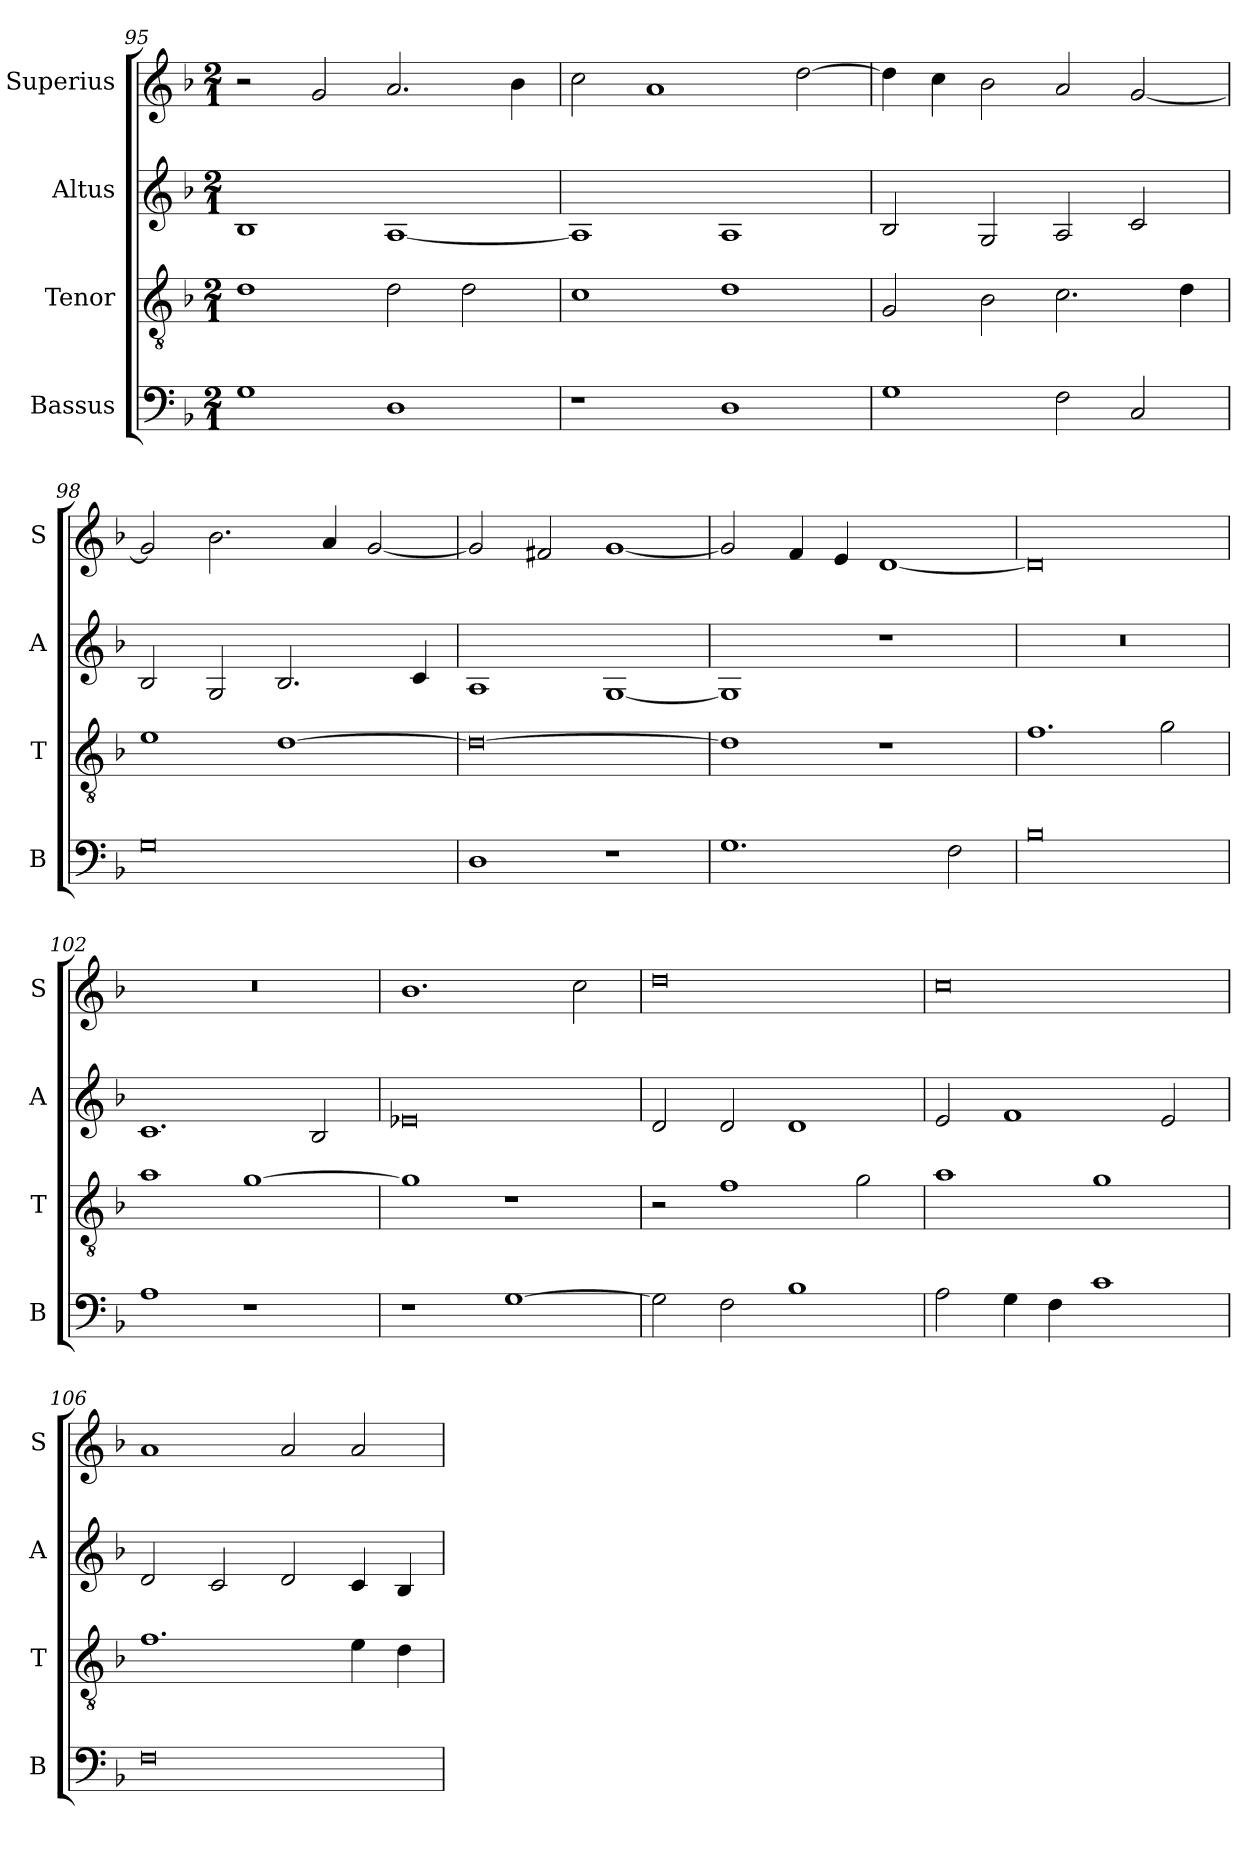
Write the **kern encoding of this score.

**kern	**kern	**kern	**kern
*part4	*part3	*part2	*part1
*staff4	*staff3	*staff2	*staff1
*I"Bassus	*I"Tenor	*I"Altus	*I"Superius
*I'B	*I'T	*I'A	*I'S
*clefF4	*clefGv2	*clefG2	*clefG2
*k[b-]	*k[b-]	*k[b-]	*k[b-]
*F:	*F:	*F:	*F:
*M2/1	*M2/1	*M2/1	*M2/1
=95	=95	=95	=95
1G	1d	1B-	2r
.	.	.	2g
1D	2d	[1A	2.a
.	2d	.	.
.	.	.	4b-
=96	=96	=96	=96
1r	1c	1A]	2cc
.	.	.	1a
1D	1d	1A	.
.	.	.	[2dd
=97	=97	=97	=97
1G	2G	2B-	4dd]
.	.	.	4cc
.	2B-	2G	2b-
2F	2.c	2A	2a
2C	.	2c	[2g
.	4d	.	.
=98	=98	=98	=98
0G	1e	2B-	2g]
.	.	2G	2.b-
.	[1d	2.B-	.
.	.	.	4a
.	.	.	[2g
.	.	4c	.
=99	=99	=99	=99
1D	0d_	1A	2g]
.	.	.	2f#X
1r	.	[1G	[1g
=100	=100	=100	=100
1.G	1d]	1G]	2g]
.	.	.	4f
.	.	.	4e
.	1r	1r	[1d
2F	.	.	.
=101	=101	=101	=101
0B-	1.f	0r	0d]
.	2g	.	.
=102	=102	=102	=102
1A	1a	1.c	0r
1r	[1g	.	.
.	.	2B-	.
=103	=103	=103	=103
1r	1g]	0e-X	1.b-
[1G	1r	.	.
.	.	.	2cc
=104	=104	=104	=104
2G]	2r	2d	0dd
2F	1f	2d	.
1B-	.	1d	.
.	2g	.	.
=105	=105	=105	=105
2A	1a	2e	0cc
4G	.	1f	.
4F	.	.	.
1c	1g	.	.
.	.	2e	.
=106	=106	=106	=106
0F	1.f	2d	1a
.	.	2c	.
.	.	2d	2a
.	4e	4c	2a
.	4d	4B-	.
=	=	=	=
*-	*-	*-	*-
